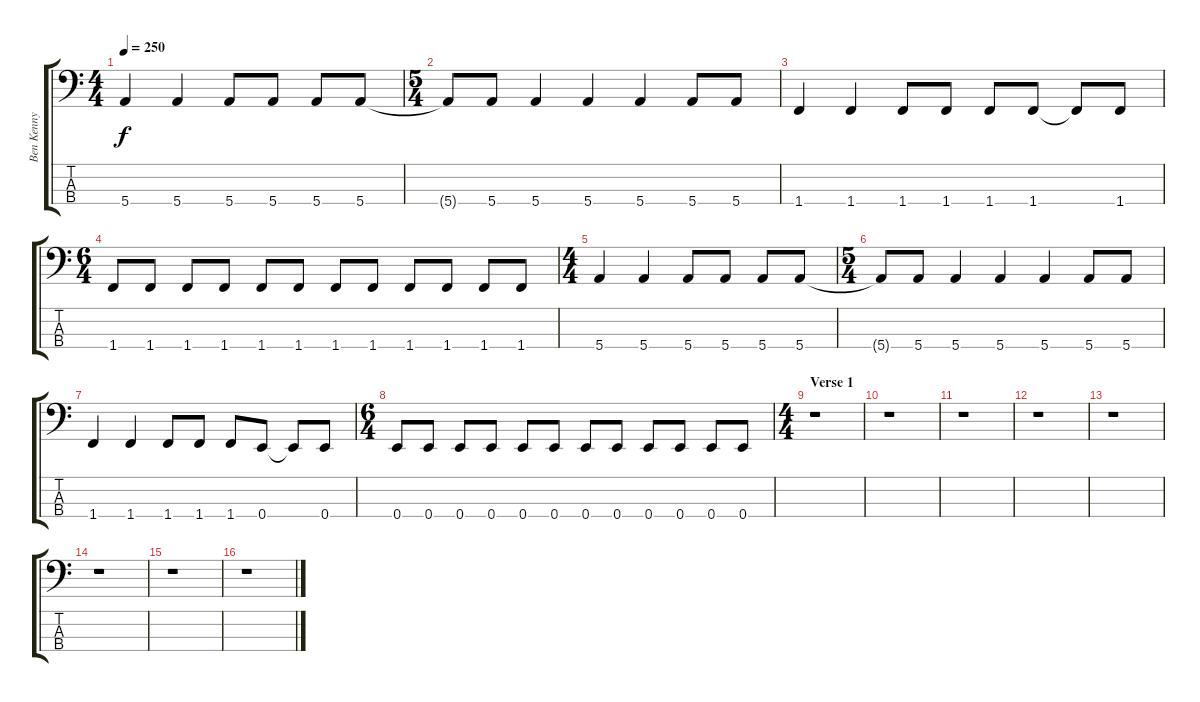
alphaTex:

\track ("Ben Kenny" "Ben Kenny") {instrument electricbassfinger}
\staff {score tabs}
\tuning (G2 D2 A1 E1) {hide}
\ts (4 4)
\tempo 250
\clef f4
\ks c
5.4.4{dy f} 5.4.4 5.4.8 5.4.8 5.4.8 5.4.8 |
\ts (5 4)
5.4{t}.8 5.4.8 5.4.4 5.4.4 5.4.4 5.4.8 5.4.8 |
1.4.4 1.4.4 1.4.8 1.4.8 1.4.8 1.4.8 1.4{t}.8 1.4.8 |
\ts (6 4)
1.4.8 1.4.8 1.4.8 1.4.8 1.4.8 1.4.8 1.4.8 1.4.8 1.4.8 1.4.8 1.4.8 1.4.8 |
\ts (4 4)
5.4.4 5.4.4 5.4.8 5.4.8 5.4.8 5.4.8 |
\ts (5 4)
5.4{t}.8 5.4.8 5.4.4 5.4.4 5.4.4 5.4.8 5.4.8 |
1.4.4 1.4.4 1.4.8 1.4.8 1.4.8 0.4.8 0.4{t}.8 0.4.8 |
\ts (6 4)
0.4.8 0.4.8 0.4.8 0.4.8 0.4.8 0.4.8 0.4.8 0.4.8 0.4.8 0.4.8 0.4.8 0.4.8 |
\ts (4 4)
\section ("" "Verse 1")
r.1 |
r.1 |
r.1 |
r.1 |
r.1 |
r.1 |
r.1 |
r.1
